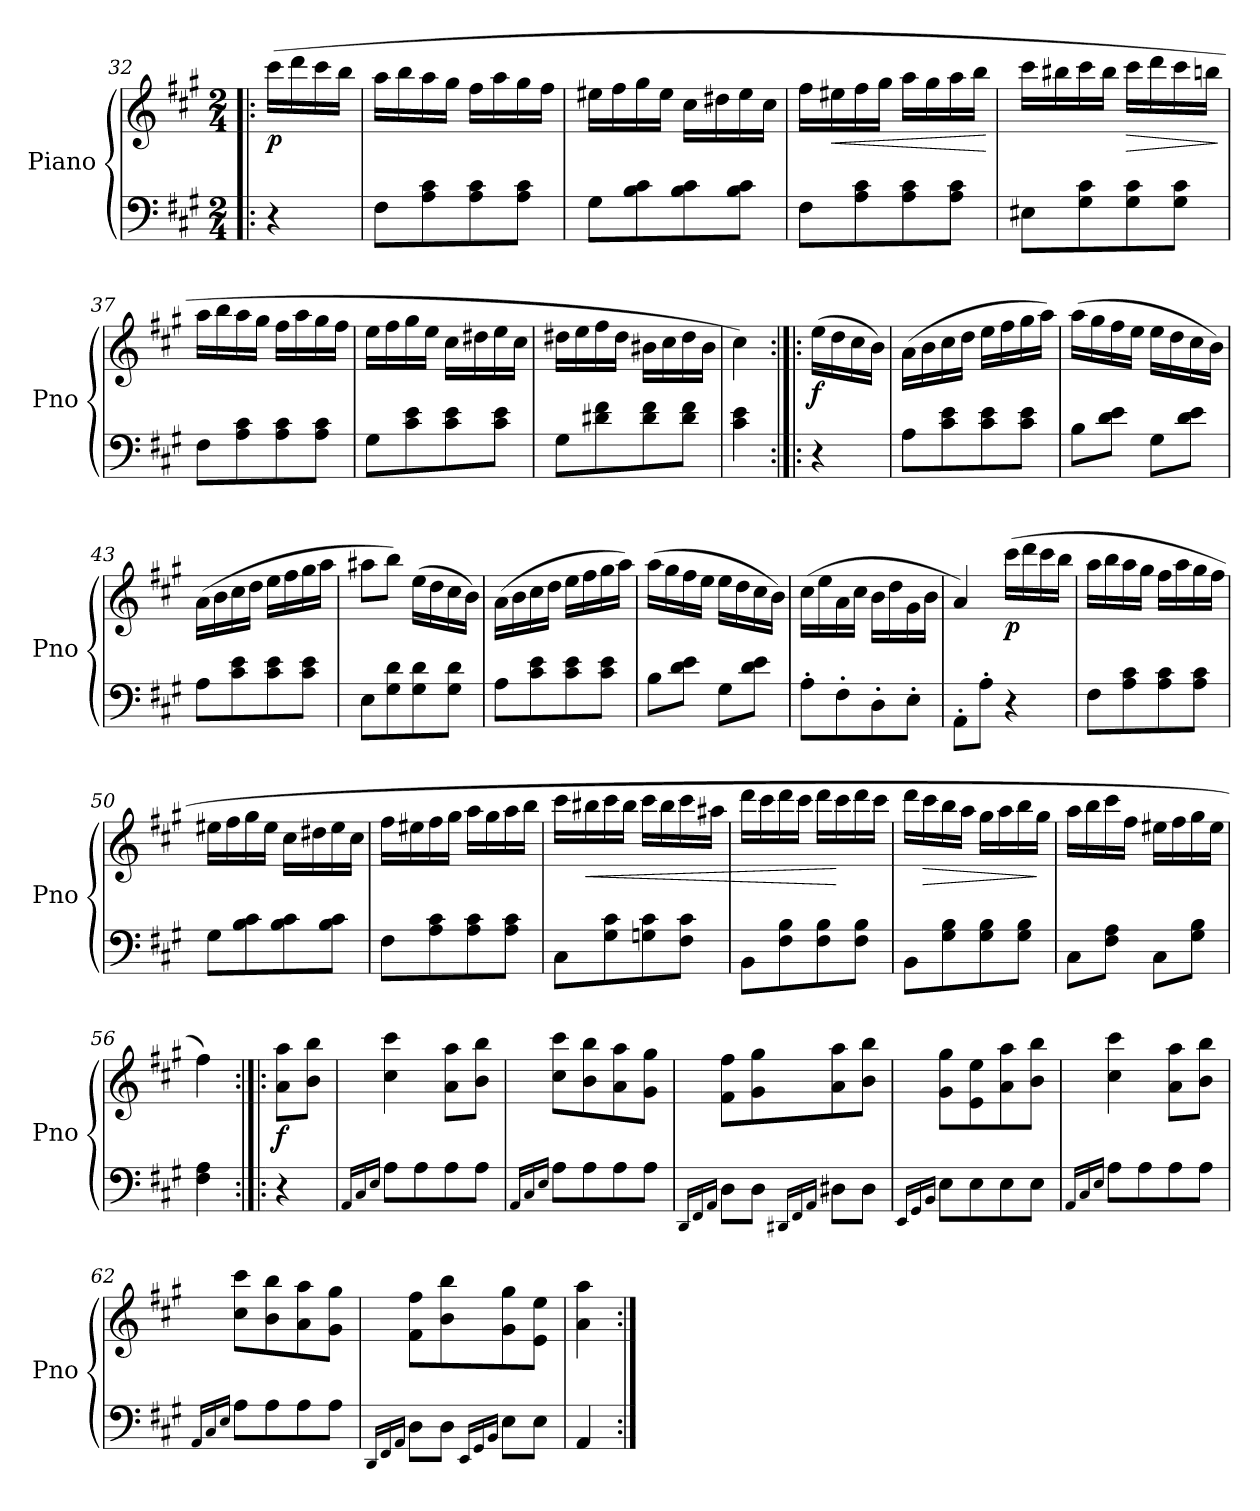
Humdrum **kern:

**kern	**kern	**dynam
*part1	*part1	*part1
*staff2	*staff1	*staff1/2
*I"Piano	*	*
*I'Pno	*	*
*clefF4	*clefG2	*
*k[f#c#g#]	*k[f#c#g#]	*
*M2/4	*M2/4	*
=32!|:	=32!|:	=32!|:
!	!	!LO:DY:b
4r	(>16ccc#\LL	p
.	16ddd\	.
.	16ccc#\	.
.	16bb\JJ	.
=33	=33	=33
8F#\L	16aa\LL	.
.	16bb\	.
8A\ 8c#\	16aa\	.
.	16gg#\JJ	.
8A\ 8c#\	16ff#\LL	.
.	16aa\	.
8A\ 8c#\J	16gg#\	.
.	16ff#\JJ	.
=34	=34	=34
8G#\L	16ee#X\LL	.
.	16ff#\	.
8B\ 8c#\	16gg#\	.
.	16ee#\JJ	.
8B\ 8c#\	16cc#\LL	.
.	16dd#X\	.
8B\ 8c#\J	16ee#\	.
.	16cc#\JJ	.
!!LO:LB:g=z
=35	=35	=35
8F#\L	16ff#\LL	.
!	!	!LO:HP:b
.	16ee#X\	<
8A\ 8c#\	16ff#\	.
.	16gg#\JJ	.
8A\ 8c#\	16aa\LL	.
.	16gg#\	.
8A\ 8c#\J	16aa\	.
.	16bb\JJ	.
.	.	[
=36	=36	=36
8E#X\L	16ccc#\LL	.
.	16bb#X\	.
8G#\ 8c#\	16ccc#\	.
.	16bb#\JJ	.
!	!	!LO:HP:b
8G#\ 8c#\	16ccc#\LL	>
.	16ddd\	.
8G#\ 8c#\J	16ccc#\	.
.	16bbn\JJ	.
.	.	]
=37	=37	=37
8F#\L	16aa\LL	.
.	16bb\	.
8A\ 8c#\	16aa\	.
.	16gg#\JJ	.
8A\ 8c#\	16ff#\LL	.
.	16aa\	.
8A\ 8c#\J	16gg#\	.
.	16ff#\JJ	.
=38	=38	=38
8G#\L	16ee\LL	.
.	16ff#\	.
8c#\ 8e\	16gg#\	.
.	16ee\JJ	.
8c#\ 8e\	16cc#\LL	.
.	16dd#X\	.
8c#\ 8e\J	16ee\	.
.	16cc#\JJ	.
!!LO:LB:g=z
=39	=39	=39
8G#\L	16dd#X\LL	.
.	16ee\	.
8d#X\ 8f#\	16ff#\	.
.	16dd#\JJ	.
8d#\ 8f#\	16b#X\LL	.
.	16cc#\	.
8d#\ 8f#\J	16dd#\	.
.	16b#\JJ	.
=40	=40	=40
4c#\ 4e\	4cc#\)	.
=40:|!|:	=40:|!|:	=40:|!|:
!	!	!LO:DY:b
4r	(>16ee\LL	f
.	16dd\	.
.	16cc#\	.
.	16b\JJ)	.
=41	=41	=41
8A\L	(>16a\LL	.
.	16b\	.
8c#\ 8e\	16cc#\	.
.	16dd\JJ	.
8c#\ 8e\	16ee\LL	.
.	16ff#\	.
8c#\ 8e\J	16gg#\	.
.	16aa\JJ)	.
=42	=42	=42
8B\L	(>16aa\LL	.
.	16gg#\	.
8d\ 8e\J	16ff#\	.
.	16ee\JJ	.
8G#\L	16ee\LL	.
.	16dd\	.
8d\ 8e\J	16cc#\	.
.	16b\JJ)	.
!!LO:LB:g=z
=43	=43	=43
8A\L	(>16a\LL	.
.	16b\	.
8c#\ 8e\	16cc#\	.
.	16dd\JJ	.
8c#\ 8e\	16ee\LL	.
.	16ff#\	.
8c#\ 8e\J	16gg#\	.
.	16aa\JJ	.
=44	=44	=44
8E\L	8aa#X\L	.
8G#\ 8d\	8bb\J)	.
8G#\ 8d\	(>16ee\LL	.
.	16dd\	.
8G#\ 8d\J	16cc#\	.
.	16b\JJ)	.
=45	=45	=45
8A\L	(>16a\LL	.
.	16b\	.
8c#\ 8e\	16cc#\	.
.	16dd\JJ	.
8c#\ 8e\	16ee\LL	.
.	16ff#\	.
8c#\ 8e\J	16gg#\	.
.	16aa\JJ)	.
=46	=46	=46
8B\L	(>16aa\LL	.
.	16gg#\	.
8d\ 8e\J	16ff#\	.
.	16ee\JJ	.
8G#\L	16ee\LL	.
.	16dd\	.
8d\ 8e\J	16cc#\	.
.	16b\JJ)	.
!!LO:LB:g=z
=47	=47	=47
8A'\L	(>16cc#\LL	.
.	16ee\	.
8F#'\	16a\	.
.	16cc#\JJ	.
8D'\	16b\LL	.
.	16dd\	.
8E'\J	16g#\	.
.	16b\JJ	.
=48	=48	=48
8AA'\L	4a/)	.
8A'\J	.	.
!	!	!LO:DY:b
4r	(>16ccc#\LL	p
.	16ddd\	.
.	16ccc#\	.
.	16bb\JJ	.
=49	=49	=49
8F#\L	16aa\LL	.
.	16bb\	.
8A\ 8c#\	16aa\	.
.	16gg#\JJ	.
8A\ 8c#\	16ff#\LL	.
.	16aa\	.
8A\ 8c#\J	16gg#\	.
.	16ff#\JJ	.
=50	=50	=50
8G#\L	16ee#X\LL	.
.	16ff#\	.
8B\ 8c#\	16gg#\	.
.	16ee#\JJ	.
8B\ 8c#\	16cc#\LL	.
.	16dd#X\	.
8B\ 8c#\J	16ee#\	.
.	16cc#\JJ	.
!!LO:PB:g=z
=51	=51	=51
8F#\L	16ff#\LL	.
.	16ee#X\	.
8A\ 8c#\	16ff#\	.
.	16gg#\JJ	.
8A\ 8c#\	16aa\LL	.
.	16gg#\	.
8A\ 8c#\J	16aa\	.
.	16bb\JJ	.
=52	=52	=52
8C#\L	16ccc#\LL	.
!	!	!LO:HP:b
.	16bb#X\	<
8G#\ 8c#\	16ccc#\	.
.	16bb#\JJ	.
8Gn\ 8c#\	16ccc#\LL	.
.	16bb#\	.
8F#\ 8c#\J	16ccc#\	.
.	16aa#X\JJ	.
=53	=53	=53
8BB\L	16ddd\LL	.
.	16ccc#\	.
8F#\ 8B\	16ddd\	.
.	16ccc#\JJ	.
8F#\ 8B\	16ddd\LL	.
.	16ccc#\	[
8F#\ 8B\J	16ddd\	.
.	16ccc#\JJ	.
=54	=54	=54
8BB\L	16ddd\LL	.
!	!	!LO:HP:b
.	16ccc#\	>
8G#\ 8B\	16bb\	.
.	16aa\JJ	.
8G#\ 8B\	16gg#\LL	.
.	16aa\	.
8G#\ 8B\J	16bb\	.
.	16gg#\JJ	]
!!LO:LB:g=z
=55	=55	=55
8C#\L	16aa\LL	.
.	16bb\	.
8F#\ 8A\J	16ccc#\	.
.	16ff#\JJ	.
8C#\L	16ee#X\LL	.
.	16ff#\	.
8G#\ 8B\J	16gg#\	.
.	16ee#\JJ	.
=56	=56	=56
4F#\ 4A\	4ff#\)	.
=56:|!|:	=56:|!|:	=56:|!|:
!	!	!LO:DY:b
4r	8a\ 8aa\L	f
.	8b\ 8bb\J	.
=57	=57	=57
16qAA/LL	.	.
16qC#/	.	.
16qE/JJ	.	.
8A\L	4cc#\ 4ccc#\	.
8A\	.	.
8A\	8a\ 8aa\L	.
8A\J	8b\ 8bb\J	.
=58	=58	=58
16qAA/LL	.	.
16qC#/	.	.
16qE/JJ	.	.
8A\L	8cc#\ 8ccc#\L	.
8A\	8b\ 8bb\	.
8A\	8a\ 8aa\	.
8A\J	8g#\ 8gg#\J	.
!!LO:LB:g=z
=59	=59	=59
16qDD/LL	.	.
16qFF#/	.	.
16qAA/JJ	.	.
8D\L	8f#\ 8ff#\L	.
8D\J	8g#\ 8gg#\	.
16qDD#X/LL	.	.
16qFF#/	.	.
16qAA/JJ	.	.
8D#X\L	8a\ 8aa\	.
8D#\J	8b\ 8bb\J	.
=60	=60	=60
16qEE/LL	.	.
16qGG#/	.	.
16qBB/JJ	.	.
8E\L	8g#\ 8gg#\L	.
8E\	8e\ 8ee\	.
8E\	8a\ 8aa\	.
8E\J	8b\ 8bb\J	.
=61	=61	=61
16qAA/LL	.	.
16qC#/	.	.
16qE/JJ	.	.
8A\L	4cc#\ 4ccc#\	.
8A\	.	.
8A\	8a\ 8aa\L	.
8A\J	8b\ 8bb\J	.
=62	=62	=62
16qAA/LL	.	.
16qC#/	.	.
16qE/JJ	.	.
8A\L	8cc#\ 8ccc#\L	.
8A\	8b\ 8bb\	.
8A\	8a\ 8aa\	.
8A\J	8g#\ 8gg#\J	.
!!LO:LB:g=z
=63	=63	=63
16qDD/LL	.	.
16qFF#/	.	.
16qAA/JJ	.	.
8D\L	8f#\ 8ff#\L	.
8D\J	8b\ 8bb\	.
16qEE/LL	.	.
16qGG#/	.	.
16qBB/JJ	.	.
8E\L	8g#\ 8gg#\	.
8E\J	8e\ 8ee\J	.
=64	=64	=64
4AA/	4a\ 4aa\	.
=:|!	=:|!	=:|!
*-	*-	*-
